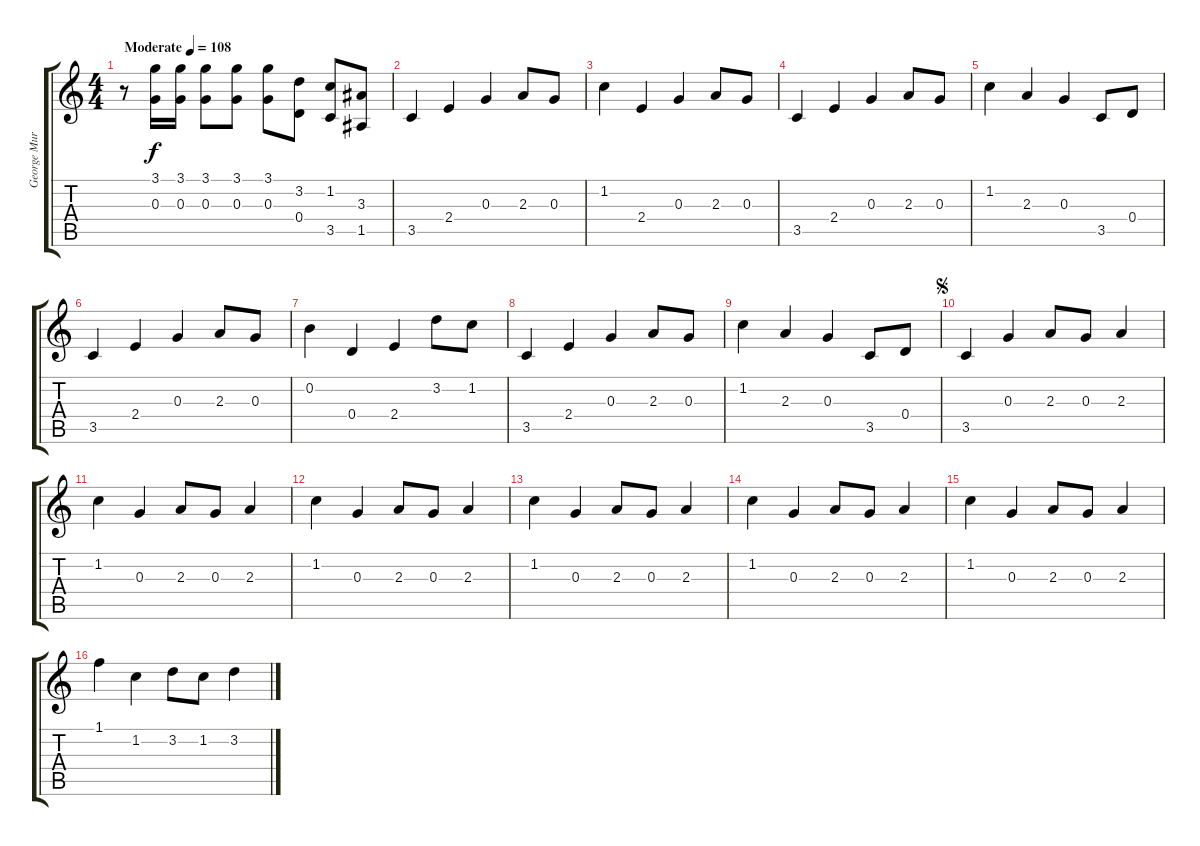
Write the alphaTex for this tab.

\track ("George Murray-Bass" "George Mur") {instrument synthbass1}
\staff {score tabs}
\tuning (E4 B3 G3 D3 A2 E2) {hide}
\ts (4 4)
\tempo (108 "Moderate")
\clef g2
\ks c
r.8{dy f instrument synthbass1} (3.1 0.3).16 (3.1 0.3).16 (3.1 0.3).8 (3.1 0.3).8 (3.1 0.3).8 (3.2 0.4).8 (1.2 3.5).8 (3.3 1.5).8 |
3.5.4 2.4.4 0.3.4 2.3.8 0.3.8 |
1.2.4 2.4.4 0.3.4 2.3.8 0.3.8 |
3.5.4 2.4.4 0.3.4 2.3.8 0.3.8 |
1.2.4 2.3.4 0.3.4 3.5.8 0.4.8 |
3.5.4 2.4.4 0.3.4 2.3.8 0.3.8 |
0.2.4 0.4.4 2.4.4 3.2.8 1.2.8 |
3.5.4 2.4.4 0.3.4 2.3.8 0.3.8 |
1.2.4 2.3.4 0.3.4 3.5.8 0.4.8 |
\jump segno
3.5.4 0.3.4 2.3.8 0.3.8 2.3.4 |
1.2.4 0.3.4 2.3.8 0.3.8 2.3.4 |
1.2.4 0.3.4 2.3.8 0.3.8 2.3.4 |
1.2.4 0.3.4 2.3.8 0.3.8 2.3.4 |
1.2.4 0.3.4 2.3.8 0.3.8 2.3.4 |
1.2.4 0.3.4 2.3.8 0.3.8 2.3.4 |
1.1.4 1.2.4 3.2.8 1.2.8 3.2.4
